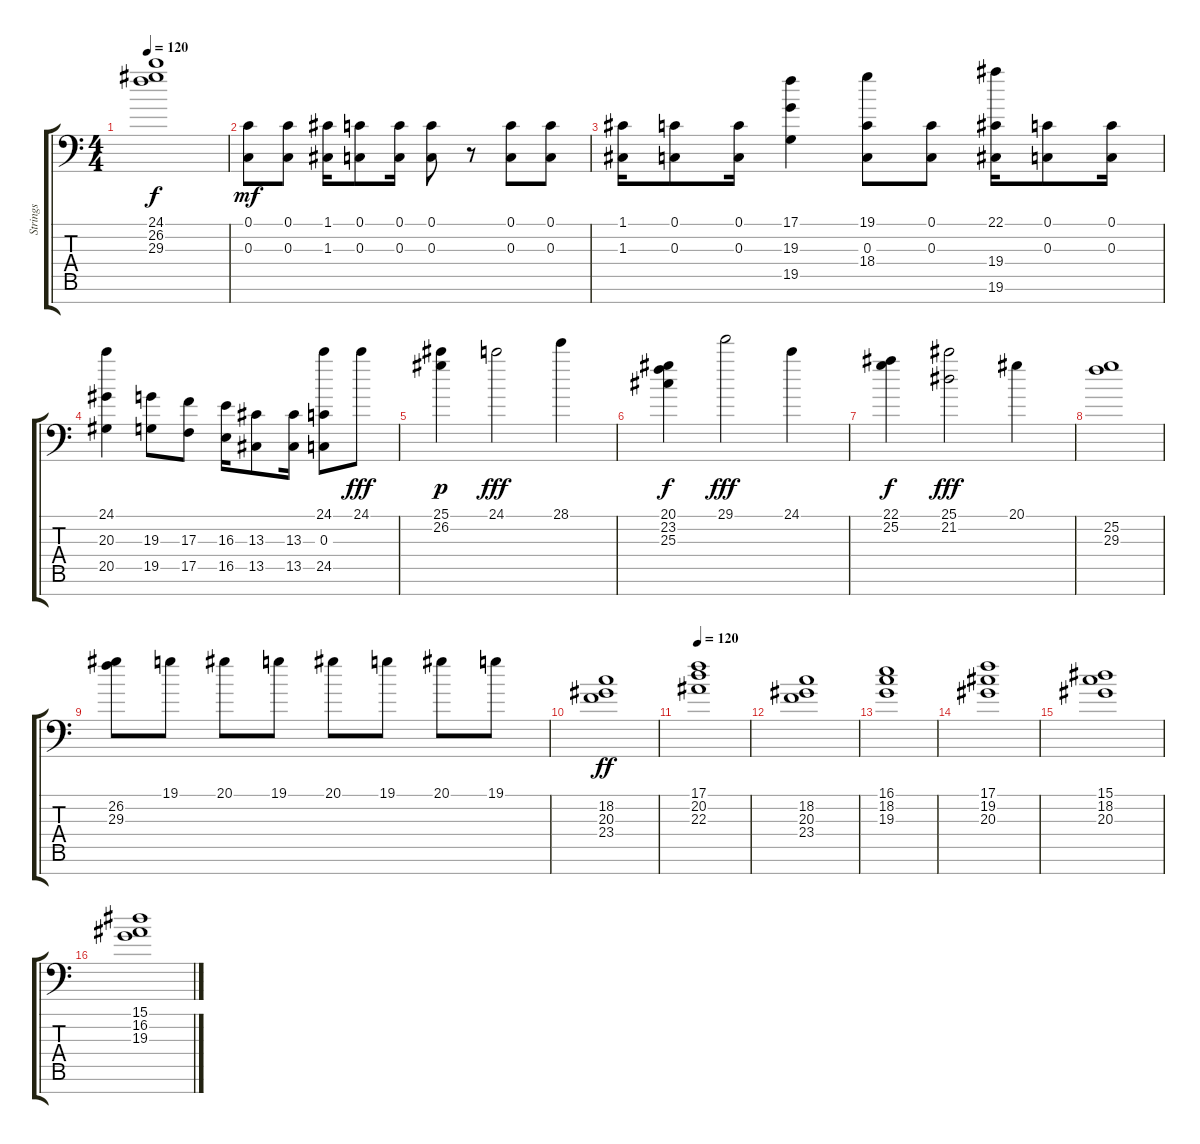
\track ("Strings" "Strings") {instrument stringensemble1}
\staff {score tabs}
\tuning (C4 Gb3 C3 Gb2 C2 Gb1 C1) {hide}
\ts (4 4)
\tempo 120
\clef f4
\ks c
(24.1{t} 26.2{t} 29.3{t}).1{dy f} |
(0.1 0.3).8{dy mf} (0.1 0.3).8 (1.1 1.3).16 (0.1 0.3).8 (0.1 0.3).16 (0.1 0.3).8 r.8 (0.1 0.3).8 (0.1 0.3).8 |
(1.1 1.3).16 (0.1 0.3).8 (0.1 0.3).16 (17.1 19.3 19.5).4 (19.1 0.3 18.4).8 (0.1 0.3).8 (22.1 19.4 19.6).16 (0.1 0.3).8 (0.1 0.3).16 |
(24.1 20.3 20.5).4 (19.3 19.5).8 (17.3 17.5).8 (16.3 16.5).16 (13.3 13.5).8 (13.3 13.5).16 (24.1 0.3 24.5).8 24.1.8{dy fff} |
(25.1 26.2).4{dy p} 24.1.2{dy fff} 28.1.4 |
(20.1 23.2 25.3).4{dy f} 29.1.2{dy fff} 24.1.4 |
(22.1 25.2).4{dy f} (25.1 21.2).2{dy fff} 20.1.4 |
(25.2 29.3).1 |
(26.2 29.3).8 19.1.8 20.1.8 19.1.8 20.1.8 19.1.8 20.1.8 19.1.8 |
(18.2 20.3 23.4).1{dy ff} |
\tempo 120
(17.1 20.2 22.3).1 |
(18.2 20.3 23.4).1 |
(16.1 18.2 19.3).1 |
(17.1 19.2 20.3).1 |
(15.1 18.2 20.3).1 |
(15.1 16.2 19.3).1
